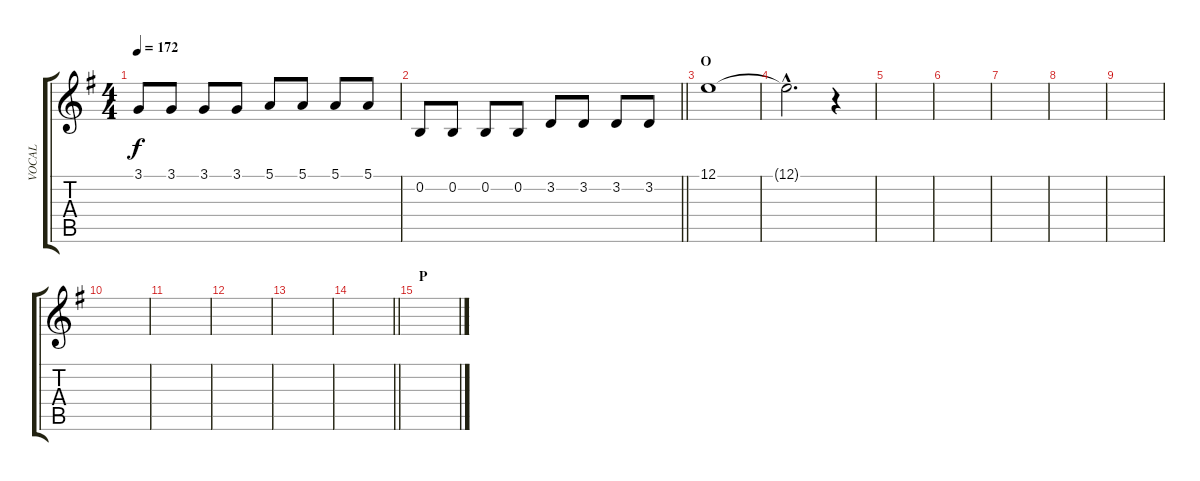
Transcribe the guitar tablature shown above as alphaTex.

\track ("VOCAL" "VOCAL") {instrument oboe}
\staff {score tabs}
\tuning (E4 B3 G3 D3 A2 E2) {hide}
\ts (4 4)
\tempo 172
\clef g2
\ks g
3.1.8{dy f} 3.1.8 3.1.8 3.1.8 5.1.8 5.1.8 5.1.8 5.1.8 |
\barLineRight lightlight
0.2.8 0.2.8 0.2.8 0.2.8 3.2.8 3.2.8 3.2.8 3.2.8 |
\section ("" "O")
12.1.1 |
12.1{hac t}.2{d} r.4 |
|
|
|
|
|
|
|
|
|
\barLineRight lightlight
|
\section ("" "P")
